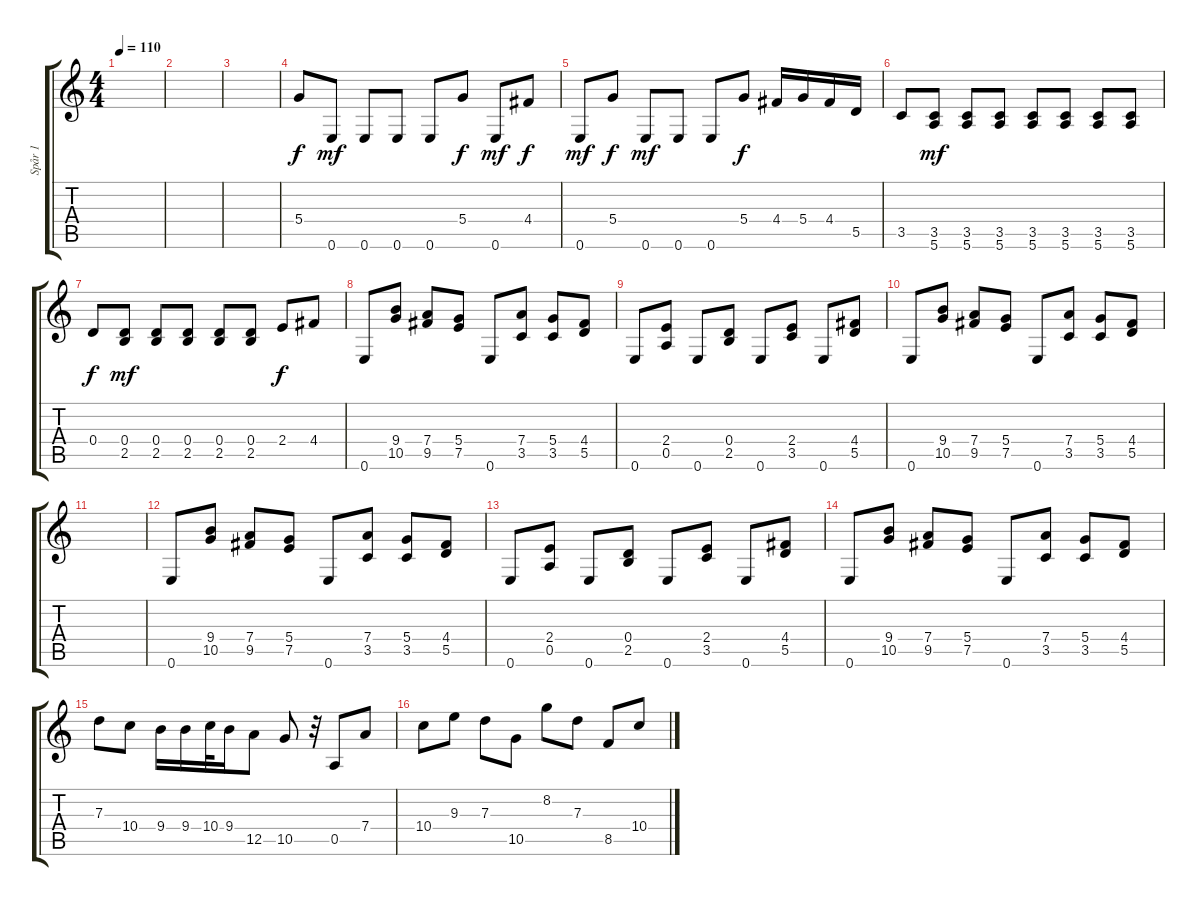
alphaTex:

\track ("Spår 1" "Spår 1") {instrument overdrivenguitar}
\staff {score tabs}
\tuning (E4 B3 G3 D3 A2 E2) {hide}
\ts (4 4)
\tempo 110
\clef g2
\ks c
|
|
|
5.4.8 0.6.8{dy mf} 0.6.8 0.6.8 0.6.8 5.4.8{dy f} 0.6.8{dy mf} 4.4.8{dy f} |
0.6.8{dy mf} 5.4.8{dy f} 0.6.8{dy mf} 0.6.8 0.6.8 5.4.8{dy f} 4.4.16 5.4.16 4.4.16 5.5.16 |
3.5.8 (3.5 5.6).8{dy mf} (3.5 5.6).8 (3.5 5.6).8 (3.5 5.6).8 (3.5 5.6).8 (3.5 5.6).8 (3.5 5.6).8 |
0.4.8{dy f} (0.4 2.5).8{dy mf} (0.4 2.5).8 (0.4 2.5).8 (0.4 2.5).8 (0.4 2.5).8 2.4.8{dy f} 4.4.8 |
0.6.8 (9.4 10.5).8 (7.4 9.5).8 (5.4 7.5).8 0.6.8 (7.4 3.5).8 (5.4 3.5).8 (4.4 5.5).8 |
0.6.8 (2.4 0.5).8 0.6.8 (0.4 2.5).8 0.6.8 (2.4 3.5).8 0.6.8 (4.4 5.5).8 |
0.6.8 (9.4 10.5).8 (7.4 9.5).8 (5.4 7.5).8 0.6.8 (7.4 3.5).8 (5.4 3.5).8 (4.4 5.5).8 |
|
0.6.8 (9.4 10.5).8 (7.4 9.5).8 (5.4 7.5).8 0.6.8 (7.4 3.5).8 (5.4 3.5).8 (4.4 5.5).8 |
0.6.8 (2.4 0.5).8 0.6.8 (0.4 2.5).8 0.6.8 (2.4 3.5).8 0.6.8 (4.4 5.5).8 |
0.6.8 (9.4 10.5).8 (7.4 9.5).8 (5.4 7.5).8 0.6.8 (7.4 3.5).8 (5.4 3.5).8 (4.4 5.5).8 |
7.3.8 10.4.8 9.4.16 9.4.16 10.4.32 9.4.16 12.5.8 10.5.8 r.32 0.5.8 7.4.8 |
10.4.8 9.3.8 7.3.8 10.5.8 8.2.8 7.3.8 8.5.8 10.4.8
